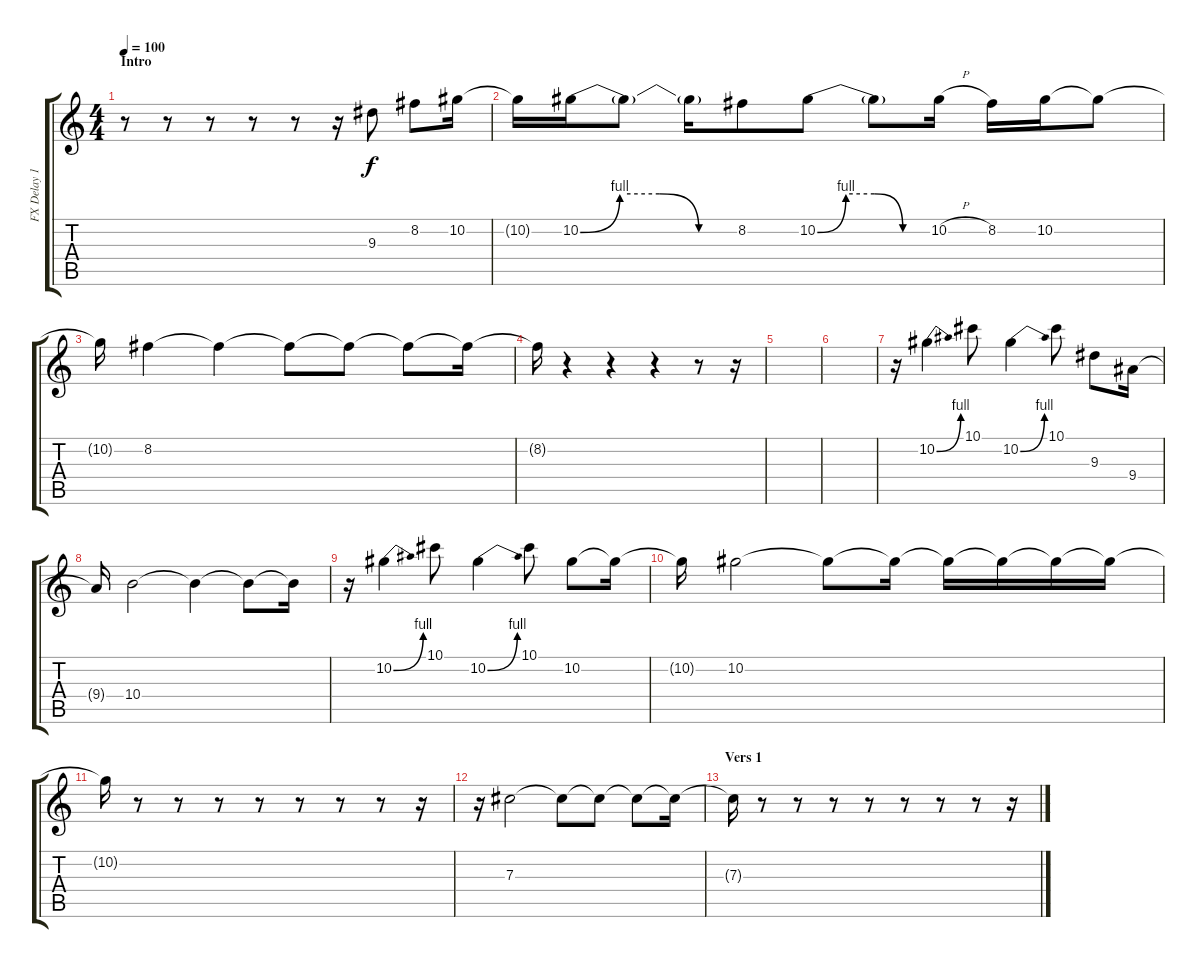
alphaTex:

\track ("FX Delay 1" "FX Delay 1") {instrument overdrivenguitar}
\staff {score tabs}
\tuning (Eb4 Bb3 Gb3 Db3 Ab2 Eb2) {hide}
\ts (4 4)
\section ("" "Intro")
\tempo 100
\clef g2
\ks c
r.8{dy f instrument overdrivenguitar} r.8 r.8 r.8 r.8 r.16 9.3.8 8.2.8 10.2.16 |
10.2{t}.16 10.2{be (custom 0 0 15 4 30 4 45 0 60 0)}.16 10.2{t}.8 10.2{t}.16 8.2.8 10.2{be (custom 0 0 15 4 30 4 45 0 60 0)}.8 10.2{t}.8 10.2{h}.16 8.2.16 10.2.16 10.2{t}.8 |
10.2{t}.16 8.2.4 8.2{t}.4 8.2{t}.8 8.2{t}.8 8.2{t}.8 8.2{t}.16 |
8.2{t}.16 r.4 r.4 r.4 r.8 r.16 |
|
|
r.16 10.2{be (bend 0 0 60 4)}.4 10.1.8 10.2{be (bend 0 0 60 4)}.4 10.1.8 9.3.8 9.4.16 |
9.4{t}.16 10.4.2 10.4{t}.4 10.4{t}.8 10.4{t}.16 |
r.16 10.2{be (bend 0 0 60 4)}.4 10.1.8 10.2{be (bend 0 0 60 4)}.4 10.1.8 10.2.8 10.2{t}.16 |
10.2{t}.16 10.2.2 10.2{t}.8 10.2{t}.16 10.2{t}.16 10.2{t}.16 10.2{t}.16 10.2{t}.16 |
10.2{t}.16 r.8 r.8 r.8 r.8 r.8 r.8 r.8 r.16 |
r.16 7.3.2 7.3{t}.8 7.3{t}.8 7.3{t}.8 7.3{t}.16 |
\section ("" "Vers 1")
7.3{t}.16 r.8 r.8 r.8 r.8 r.8 r.8 r.8 r.16
